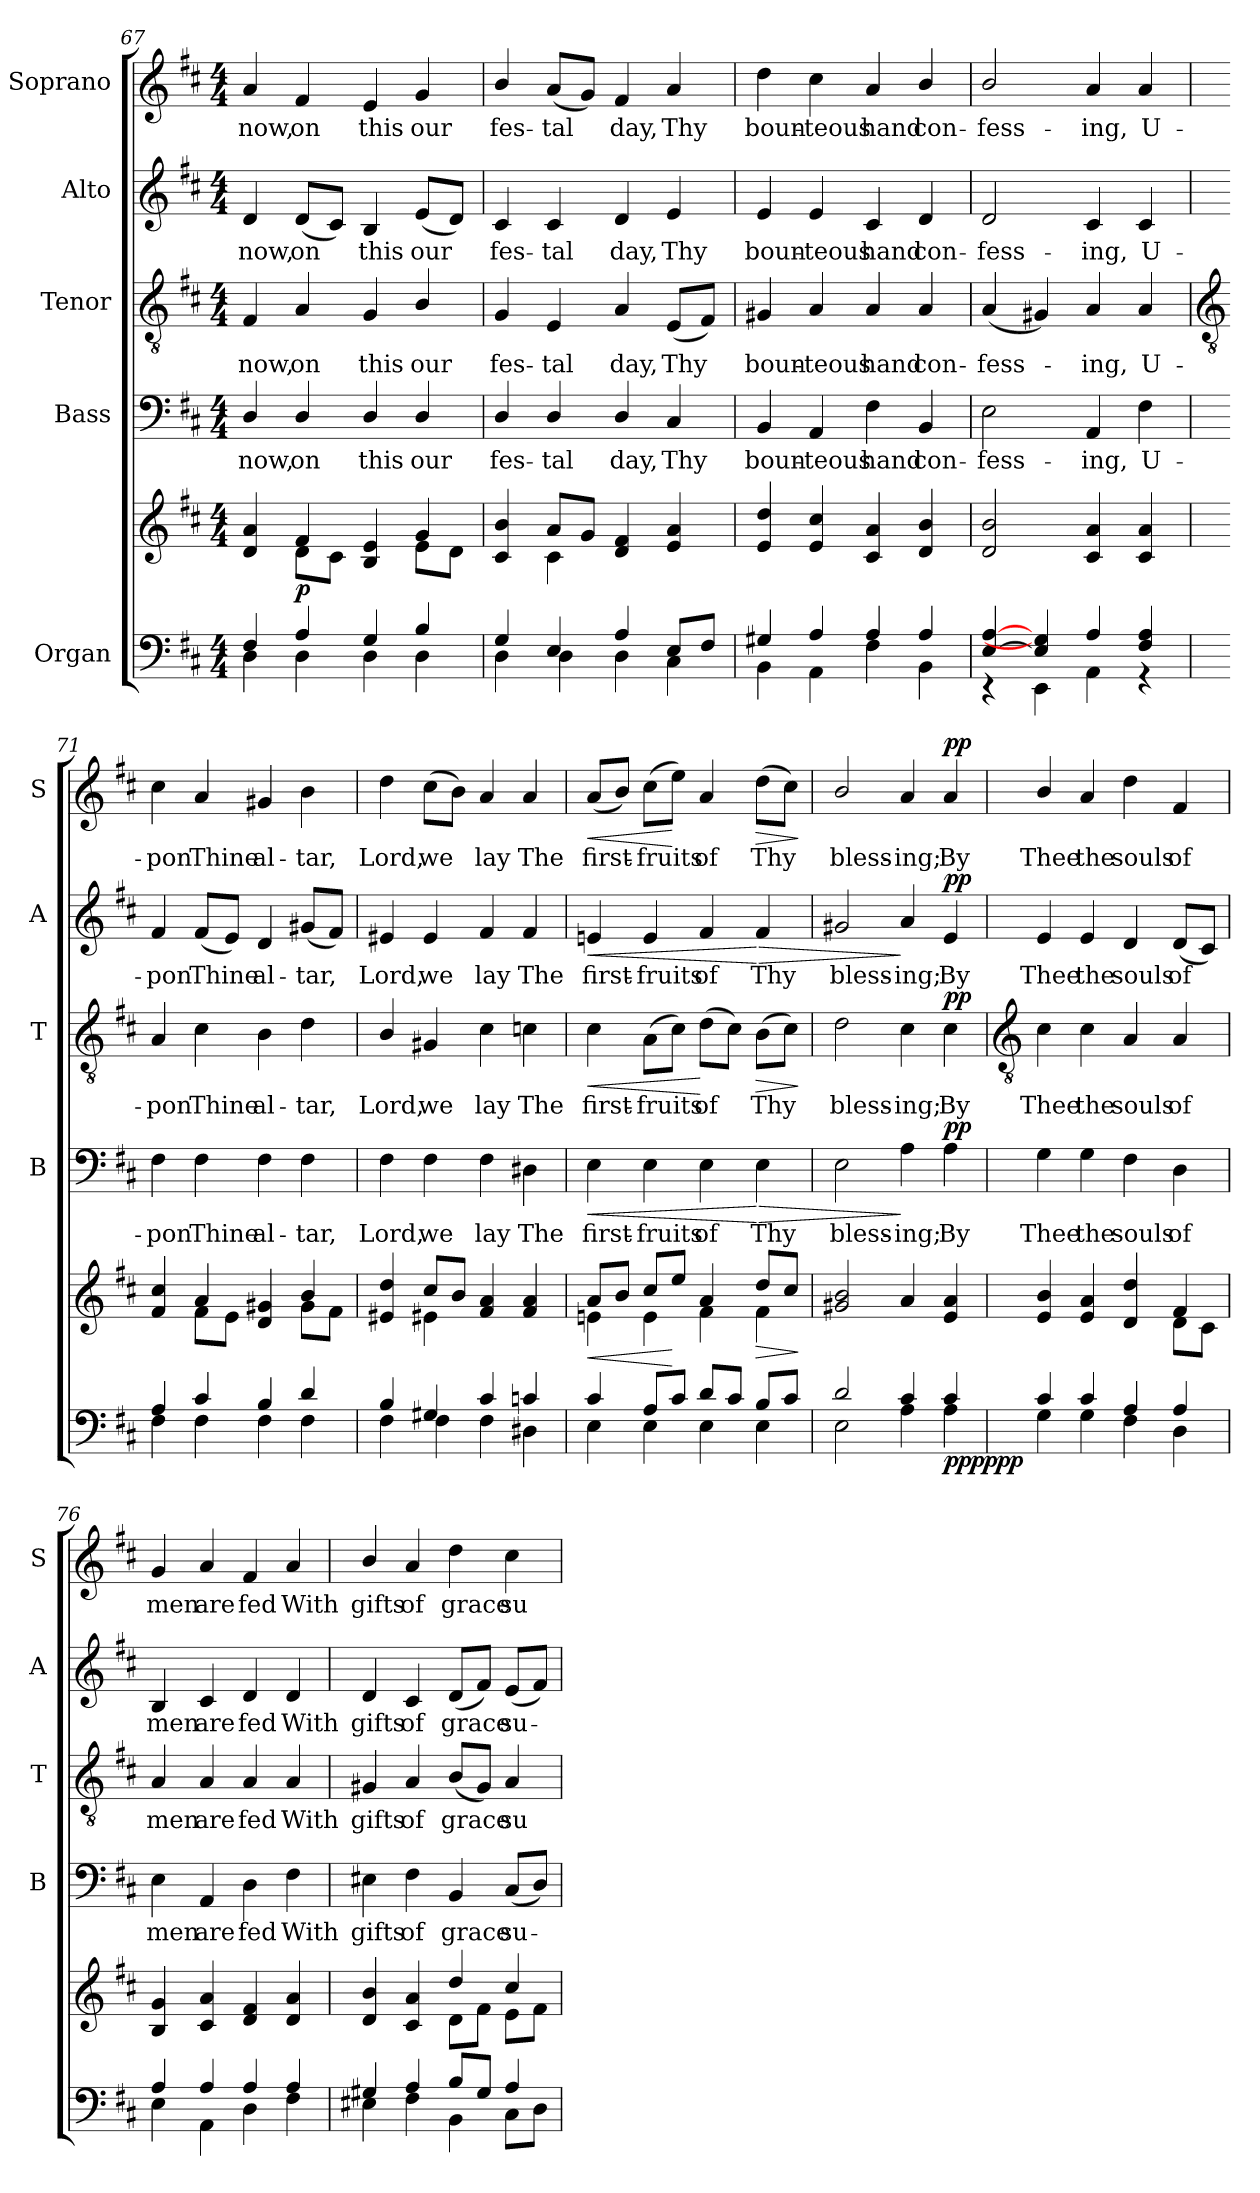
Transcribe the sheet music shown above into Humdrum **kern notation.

**kern	**kern	**dynam	**kern	**text	**dynam	**kern	**text	**dynam	**kern	**text	**dynam	**kern	**text	**dynam
*part5	*part5	*part5	*part4	*part4	*part4	*part3	*part3	*part3	*part2	*part2	*part2	*part1	*part1	*part1
*staff6	*staff5	*staff5/6	*staff4	*staff4	*staff4	*staff3	*staff3	*staff3	*staff2	*staff2	*staff2	*staff1	*staff1	*staff1
*I"Organ	*	*	*I"Bass	*	*	*I"Tenor	*	*	*I"Alto	*	*	*I"Soprano	*	*
*	*	*	*I'B	*	*	*I'T	*	*	*I'A	*	*	*I'S	*	*
*clefF4	*clefG2	*	*clefF4	*	*	*clefGv2	*	*	*clefG2	*	*	*clefG2	*	*
*k[f#c#]	*k[f#c#]	*	*k[f#c#]	*	*	*k[f#c#]	*	*	*k[f#c#]	*	*	*k[f#c#]	*	*
*D:	*D:	*	*D:	*	*	*D:	*	*	*D:	*	*	*D:	*	*
*M4/4	*M4/4	*	*M4/4	*	*	*M4/4	*	*	*M4/4	*	*	*M4/4	*	*
=67	=67	=67	=67	=67	=67	=67	=67	=67	=67	=67	=67	=67	=67	=67
*^	*^	*	*	*	*	*	*	*	*	*	*	*	*	*
!	!	!	!	!	!	!LO:LY:b	!	!	!LO:LY:b	!	!	!LO:LY:b	!	!	!LO:LY:b	!
4F#/	4D\	4d 4a	4ryy	.	4D/	now,	.	4F#	now,	.	4d	now,	.	4a	now,	.
!	!	!	!	!LO:DY:b	!	!LO:LY:b	!	!	!LO:LY:b	!	!	!LO:LY:b	!	!	!LO:LY:b	!
4A/	4D\	4f#	8d\L	p	4D/	on	.	4A	on	.	(<8dL	on	.	4f#	on	.
.	.	.	8c#\J	.	.	.	.	.	.	.	8c#J)	.	.	.	.	.
!	!	!	!	!	!	!LO:LY:b	!	!	!LO:LY:b	!	!	!LO:LY:b	!	!	!LO:LY:b	!
4G/	4D\	4B 4e	4ryy	.	4D/	this	.	4G	this	.	4B	this	.	4e	this	.
!	!	!	!	!	!	!LO:LY:b	!	!	!LO:LY:b	!	!	!LO:LY:b	!	!	!LO:LY:b	!
4B/	4D\	4g	8e\L	.	4D/	our	.	4B/	our	.	(<8eL	our	.	4g	our	.
.	.	.	8d\J	.	.	.	.	.	.	.	8dJ)	.	.	.	.	.
=68	=68	=68	=68	=68	=68	=68	=68	=68	=68	=68	=68	=68	=68	=68	=68	=68
!	!	!	!	!	!	!LO:LY:b	!	!	!LO:LY:b	!	!	!LO:LY:b	!	!	!LO:LY:b	!
4G/	4D\	4c#/ 4b/	4ryy	.	4D/	fes-	.	4G	fes-	.	4c#	fes-	.	4b/	fes-	.
!	!	!	!	!	!	!LO:LY:b	!	!	!LO:LY:b	!	!	!LO:LY:b	!	!	!LO:LY:b	!
4E/	4D\	8aL	4c#\	.	4D/	-tal	.	4E	-tal	.	4c#	-tal	.	(<8aL	-tal	.
.	.	8gJ	.	.	.	.	.	.	.	.	.	.	.	8gJ)	.	.
!	!	!	!	!	!	!LO:LY:b	!	!	!LO:LY:b	!	!	!LO:LY:b	!	!	!LO:LY:b	!
4A/	4D\	4d 4f#	2ryy	.	4D/	day,	.	4A	day,	.	4d	day,	.	4f#	day,	.
!	!	!	!	!	!	!LO:LY:b	!	!	!LO:LY:b	!	!	!LO:LY:b	!	!	!LO:LY:b	!
8E/L	4C#\	4e 4a	.	.	4C#	Thy	.	(<8EL	Thy	.	4e	Thy	.	4a	Thy	.
8F#/J	.	.	.	.	.	.	.	8F#J)	.	.	.	.	.	.	.	.
=69	=69	=69	=69	=69	=69	=69	=69	=69	=69	=69	=69	=69	=69	=69	=69	=69
!	!	!	!	!	!	!LO:LY:b	!	!	!LO:LY:b	!	!	!LO:LY:b	!	!	!LO:LY:b	!
4G#X/	4BB\	4e 4dd	1ryy	.	4BB	boun-	.	4G#X	boun-	.	4e	boun-	.	4dd	boun-	.
!	!	!	!	!	!	!LO:LY:b	!	!	!LO:LY:b	!	!	!LO:LY:b	!	!	!LO:LY:b	!
4A/	4AA\	4e 4cc#	.	.	4AA	-teous	.	4A	-teous	.	4e	-teous	.	4cc#	-teous	.
!	!	!	!	!	!	!LO:LY:b	!	!	!LO:LY:b	!	!	!LO:LY:b	!	!	!LO:LY:b	!
4A/	4F#\	4c# 4a	.	.	4F#	hand	.	4A	hand	.	4c#	hand	.	4a	hand	.
!	!	!	!	!	!	!LO:LY:b	!	!	!LO:LY:b	!	!	!LO:LY:b	!	!	!LO:LY:b	!
4A/	4BB\	4d/ 4b/	.	.	4BB	con-	.	4A	con-	.	4d	con-	.	4b/	con-	.
=70	=70	=70	=70	=70	=70	=70	=70	=70	=70	=70	=70	=70	=70	=70	=70	=70
!	!	!	!	!	!	!LO:LY:b	!	!	!LO:LY:b	!	!	!LO:LY:b	!	!	!LO:LY:b	!
[4E/ [4A/	4r	2d/ 2b/	1ryy	.	2E	-fess-	.	(<4A	-fess-	.	2d	-fess-	.	2b/	-fess-	.
4E/] 4G#/]	4EE\	.	.	.	.	.	.	4G#X)	.	.	.	.	.	.	.	.
!	!	!	!	!	!	!LO:LY:b	!	!	!LO:LY:b	!	!	!LO:LY:b	!	!	!LO:LY:b	!
4A/	4AA\	4c# 4a	.	.	4AA	-ing,	.	4A	ing,	.	4c#	-ing,	.	4a	-ing,	.
!	!	!	!	!	!	!LO:LY:b	!	!	!LO:LY:b	!	!	!LO:LY:b	!	!	!LO:LY:b	!
4F#/ 4A/	4r	4c# 4a	.	.	4F#	U-	.	4A	U-	.	4c#	U-	.	4a	U-	.
!!LO:LB:g=z
=71	=71	=71	=71	=71	=71	=71	=71	=71	=71	=71	=71	=71	=71	=71	=71	=71
*	*	*	*	*	*	*	*	*clefGv2	*	*	*	*	*	*	*	*
!	!	!	!	!	!	!LO:LY:b	!	!	!LO:LY:b	!	!	!LO:LY:b	!	!	!LO:LY:b	!
4A/	4F#\	4f# 4cc#	4ryy	.	4F#	-pon	.	4A	-pon	.	4f#	-pon	.	4cc#	-pon	.
!	!	!	!	!	!	!LO:LY:b	!	!	!LO:LY:b	!	!	!LO:LY:b	!	!	!LO:LY:b	!
4c#/	4F#\	4a	8f#\L	.	4F#	Thine	.	4c#	Thine	.	(<8f#L	Thine	.	4a	Thine	.
.	.	.	8e\J	.	.	.	.	.	.	.	8eJ)	.	.	.	.	.
!	!	!	!	!	!	!LO:LY:b	!	!	!LO:LY:b	!	!	!LO:LY:b	!	!	!LO:LY:b	!
4B/	4F#\	4d 4g#X	4ryy	.	4F#	al-	.	4B	al-	.	4d	al-	.	4g#X	al-	.
!	!	!	!	!	!	!LO:LY:b	!	!	!LO:LY:b	!	!	!LO:LY:b	!	!	!LO:LY:b	!
4d/	4F#\	4b/	8g#\L	.	4F#	-tar,	.	4d	-tar,	.	(<8g#XL	-tar,	.	4b	-tar,	.
.	.	.	8f#\J	.	.	.	.	.	.	.	8f#J)	.	.	.	.	.
=72	=72	=72	=72	=72	=72	=72	=72	=72	=72	=72	=72	=72	=72	=72	=72	=72
!	!	!	!	!	!	!LO:LY:b	!	!	!LO:LY:b	!	!	!LO:LY:b	!	!	!LO:LY:b	!
4B/	4F#\	4e#X 4dd	4ryy	.	4F#	Lord,	.	4B/	Lord,	.	4e#X	Lord,	.	4dd	Lord,	.
!	!	!	!	!	!	!LO:LY:b	!	!	!LO:LY:b	!	!	!LO:LY:b	!	!	!LO:LY:b	!
4G#X/	4F#\	8cc#/L	4e#X\	.	4F#	we	.	4G#X	we	.	4e#	we	.	(>8cc#L	we	.
.	.	8b/J	.	.	.	.	.	.	.	.	.	.	.	8bJ)	.	.
!	!	!	!	!	!	!LO:LY:b	!	!	!LO:LY:b	!	!	!LO:LY:b	!	!	!LO:LY:b	!
4c#/	4F#\	4f# 4a	2ryy	.	4F#	lay	.	4c#	lay	.	4f#	lay	.	4a	lay	.
!	!	!	!	!	!	!LO:LY:b	!	!	!LO:LY:b	!	!	!LO:LY:b	!	!	!LO:LY:b	!
4cn/	4D#X\	4f# 4a	.	.	4D#X	The	.	4cn	The	.	4f#	The	.	4a	The	.
=73	=73	=73	=73	=73	=73	=73	=73	=73	=73	=73	=73	=73	=73	=73	=73	=73
!	!	!	!	!LO:HP:b	!	!LO:LY:b	!LO:HP:b	!	!LO:LY:b	!LO:HP:b	!	!LO:LY:b	!LO:HP:b	!	!LO:LY:b	!LO:HP:b
4c#/	4E\	8aL	4en\	<	4E	first-	<	4c#	first-	<	4en	first-	<	(<8aL	first-	<
.	.	8bJ	.	.	.	.	.	.	.	.	.	.	.	8bJ)	.	.
!	!	!	!	!	!	!LO:LY:b	!	!	!LO:LY:b	!	!	!LO:LY:b	!	!	!LO:LY:b	!
8A/L	4E\	8cc#/L	4e\	.	4E	-fruits	.	(>8AL	-fruits	.	4e	-fruits	.	(>8cc#L	fruits	.
8c#/J	.	8ee/J	.	[	.	.	.	8c#J)	.	.	.	.	.	8eeJ)	.	[
!	!	!	!	!	!	!LO:LY:b	!	!	!LO:LY:b	!	!	!LO:LY:b	!	!	!LO:LY:b	!
8d/L	4E\	4a	4f#\	.	4E	of	.	(>8dL	of	[	4f#	of	.	4a	of	.
8c#/J	.	.	.	.	.	.	.	8c#J)	.	.	.	.	.	.	.	.
!	!	!	!	!LO:HP:b	!	!LO:LY:b	!LO:HP:n=1:b	!	!LO:LY:b	!LO:HP:b	!	!LO:LY:b	!LO:HP:n=1:b	!	!LO:LY:b	!LO:HP:b
8B/L	4E\	8dd/L	4f#\	>	4E	Thy	[ >	(>8BL	Thy	>	4f#	Thy	[ >	(>8ddL	Thy	>
8c#/J	.	8cc#/J	.	.	.	.	.	8c#J)	.	.	.	.	.	8cc#J)	.	.
*v	*v	*	*	*	*	*	*	*	*	*	*	*	*	*	*	*
*	*v	*v	*	*	*	*	*	*	*	*	*	*	*	*	*
.	.	]	.	.	.	.	.	]	.	.	.	.	.	]
=74	=74	=74	=74	=74	=74	=74	=74	=74	=74	=74	=74	=74	=74	=74
*^	*^	*	*	*	*	*	*	*	*	*	*	*	*	*
!	!	!	!	!	!	!LO:LY:b	!	!	!LO:LY:b	!	!	!LO:LY:b	!	!	!LO:LY:b	!
2d/	2E\	2g#X/ 2b/	1ryy	.	2E	bless-	.	2d	bless-	.	2g#X	bless-	.	2b/	bless-	.
!	!	!	!	!	!	!LO:LY:b	!	!	!LO:LY:b	!	!	!LO:LY:b	!	!	!LO:LY:b	!
4c#/	4A\	4a	.	.	4A	-ing;	]	4c#	-ing;	.	4a	-ing;	]	4a	-ing;	.
!	!	!	!	!LO:DY:b=2	!	!LO:LY:b	!	!	!LO:LY:b	!	!	!LO:LY:b	!	!	!LO:LY:b	!
!	!	!	!	!LO:DY:n=1:b=2	!	!	!	!	!	!	!	!	!	!	!	!
!	!	!	!	!LO:DY:n=2:b	!	!	!LO:DY:b	!	!	!LO:DY:b	!	!	!LO:DY:b	!	!	!LO:DY:b
4c#/	4A\	4e 4a	.	pp pp pp	4A	By	pp	4c#	By	pp	4e	By	pp	4a	By	pp
!!LO:LB:g=z
=75	=75	=75	=75	=75	=75	=75	=75	=75	=75	=75	=75	=75	=75	=75	=75	=75
*	*	*	*	*	*	*	*	*clefGv2	*	*	*	*	*	*	*	*
!	!	!	!	!	!	!LO:LY:b	!	!	!LO:LY:b	!	!	!LO:LY:b	!	!	!LO:LY:b	!
4c#/	4G\	4e/ 4b/	2.ryy	.	4G	Thee	.	4c#	Thee	.	4e	Thee	.	4b/	Thee	.
!	!	!	!	!	!	!LO:LY:b	!	!	!LO:LY:b	!	!	!LO:LY:b	!	!	!LO:LY:b	!
4c#/	4G\	4e 4a	.	.	4G	the	.	4c#	the	.	4e	the	.	4a	the	.
!	!	!	!	!	!	!LO:LY:b	!	!	!LO:LY:b	!	!	!LO:LY:b	!	!	!LO:LY:b	!
4A/	4F#\	4d 4dd	.	.	4F#	souls	.	4A	souls	.	4d	souls	.	4dd	souls	.
!	!	!	!	!	!	!LO:LY:b	!	!	!LO:LY:b	!	!	!LO:LY:b	!	!	!LO:LY:b	!
4A/	4D\	4f#	8d\L	.	4D	of	.	4A	of	.	(<8dL	of	.	4f#	of	.
.	.	.	8c#\J	.	.	.	.	.	.	.	8c#J)	.	.	.	.	.
=76	=76	=76	=76	=76	=76	=76	=76	=76	=76	=76	=76	=76	=76	=76	=76	=76
!	!	!	!	!	!	!LO:LY:b	!	!	!LO:LY:b	!	!	!LO:LY:b	!	!	!LO:LY:b	!
4A/	4E\	4B 4g	1ryy	.	4E	men	.	4A	men	.	4B	men	.	4g	men	.
!	!	!	!	!	!	!LO:LY:b	!	!	!LO:LY:b	!	!	!LO:LY:b	!	!	!LO:LY:b	!
4A/	4AA\	4c# 4a	.	.	4AA	are	.	4A	are	.	4c#	are	.	4a	are	.
!	!	!	!	!	!	!LO:LY:b	!	!	!LO:LY:b	!	!	!LO:LY:b	!	!	!LO:LY:b	!
4A/	4D\	4d 4f#	.	.	4D	fed	.	4A	fed	.	4d	fed	.	4f#	fed	.
!	!	!	!	!	!	!LO:LY:b	!	!	!LO:LY:b	!	!	!LO:LY:b	!	!	!LO:LY:b	!
4A/	4F#\	4d 4a	.	.	4F#	With	.	4A	With	.	4d	With	.	4a	With	.
=77	=77	=77	=77	=77	=77	=77	=77	=77	=77	=77	=77	=77	=77	=77	=77	=77
!	!	!	!	!	!	!LO:LY:b	!	!	!LO:LY:b	!	!	!LO:LY:b	!	!	!LO:LY:b	!
4G#X/	4E#X\	4d/ 4b/	2ryy	.	4E#X	gifts	.	4G#X	gifts	.	4d	gifts	.	4b/	gifts	.
!	!	!	!	!	!	!LO:LY:b	!	!	!LO:LY:b	!	!	!LO:LY:b	!	!	!LO:LY:b	!
4A/	4F#\	4c# 4a	.	.	4F#	of	.	4A	of	.	4c#	of	.	4a	of	.
!	!	!	!	!	!	!LO:LY:b	!	!	!LO:LY:b	!	!	!LO:LY:b	!	!	!LO:LY:b	!
8B/L	4BB\	4dd/	8d\L	.	4BB	grace	.	(<8BL	grace	.	(<8dL	grace	.	4dd	grace	.
8G#/J	.	.	8f#\J	.	.	.	.	8G#J)	.	.	8f#J)	.	.	.	.	.
!	!	!	!	!	!	!LO:LY:b	!	!	!LO:LY:b	!	!	!LO:LY:b	!	!	!LO:LY:b	!
4A/	8C#\L	4cc#/	8e\L	.	(<8C#L	su-	.	4A	su-	.	(<8eL	su-	.	4cc#	su-	.
.	8D\J	.	8f#\J	.	8DJ)	.	.	.	.	.	8f#J)	.	.	.	.	.
*v	*v	*	*	*	*	*	*	*	*	*	*	*	*	*	*	*
*	*v	*v	*	*	*	*	*	*	*	*	*	*	*	*	*
=	=	=	=	=	=	=	=	=	=	=	=	=	=	=
*-	*-	*-	*-	*-	*-	*-	*-	*-	*-	*-	*-	*-	*-	*-
